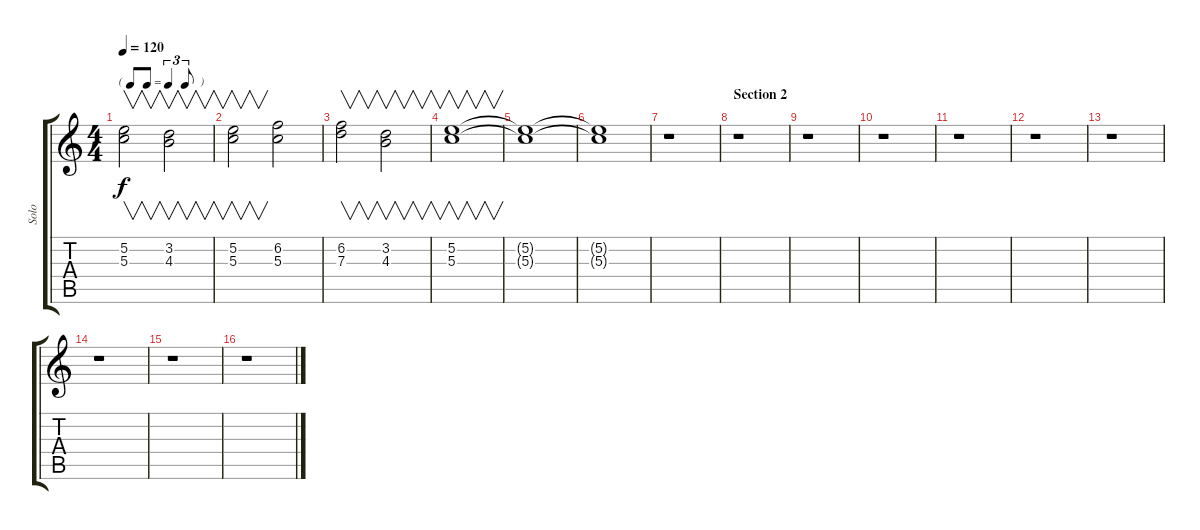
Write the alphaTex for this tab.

\track ("Solo" "Solo") {instrument distortionguitar}
\staff {score tabs}
\tuning (E4 B3 G3 D3 A2 E2) {hide}
\ts (4 4)
\tf triplet8th
\tempo 120
\clef g2
\ks c
(5.2 5.3).2{v dy f} (3.2 4.3).2{v} |
(5.2 5.3).2{v} (6.2 5.3).2 |
(6.2 7.3).2{v} (3.2 4.3).2{v} |
(5.2 5.3).1{v} |
(5.2{t} 5.3{t}).1 |
(5.2{t} 5.3{t}).1 |
r.1 |
\section ("" "Section 2")
r.1 |
r.1 |
r.1 |
r.1 |
r.1 |
r.1 |
r.1 |
r.1 |
r.1
